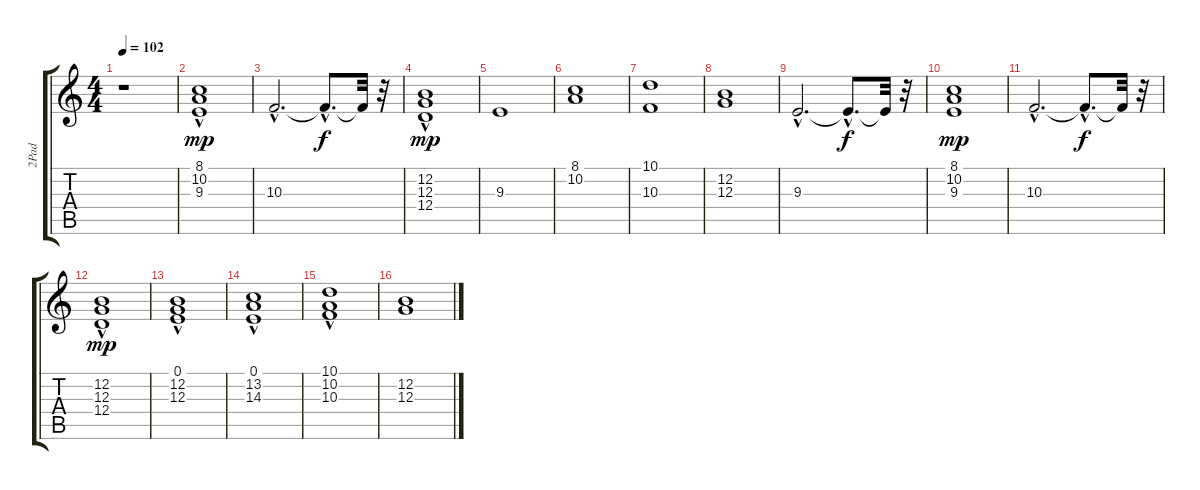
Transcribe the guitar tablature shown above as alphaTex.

\track ("2Pad" "2Pad") {instrument pad3polysynth}
\staff {score tabs}
\tuning (E4 B3 G3 D3 A2 E2) {hide}
\ts (4 4)
\tempo 102
\clef g2
\ks c
r.1{dy mp instrument pad3polysynth} |
(8.1 10.2 9.3{hac}).1 |
10.3{hac}.2{d} 10.3{hac t}.8{d dy f} 10.3{t}.32 r.32 |
(12.2 12.3 12.4{hac}).1{dy mp} |
9.3.1 |
(8.1 10.2).1 |
(10.1 10.3).1 |
(12.2 12.3).1 |
9.3{hac}.2{d} 9.3{hac t}.8{d dy f} 9.3{t}.32 r.32 |
(8.1 10.2 9.3).1{dy mp} |
10.3{hac}.2{d} 10.3{hac t}.8{d dy f} 10.3{t}.32 r.32 |
(12.2 12.3 12.4{hac}).1{dy mp} |
(0.1{hac} 12.2{hac} 12.3).1 |
(0.1{hac} 13.2 14.3{hac}).1 |
(10.1 10.2{hac} 10.3).1 |
(12.2 12.3).1
